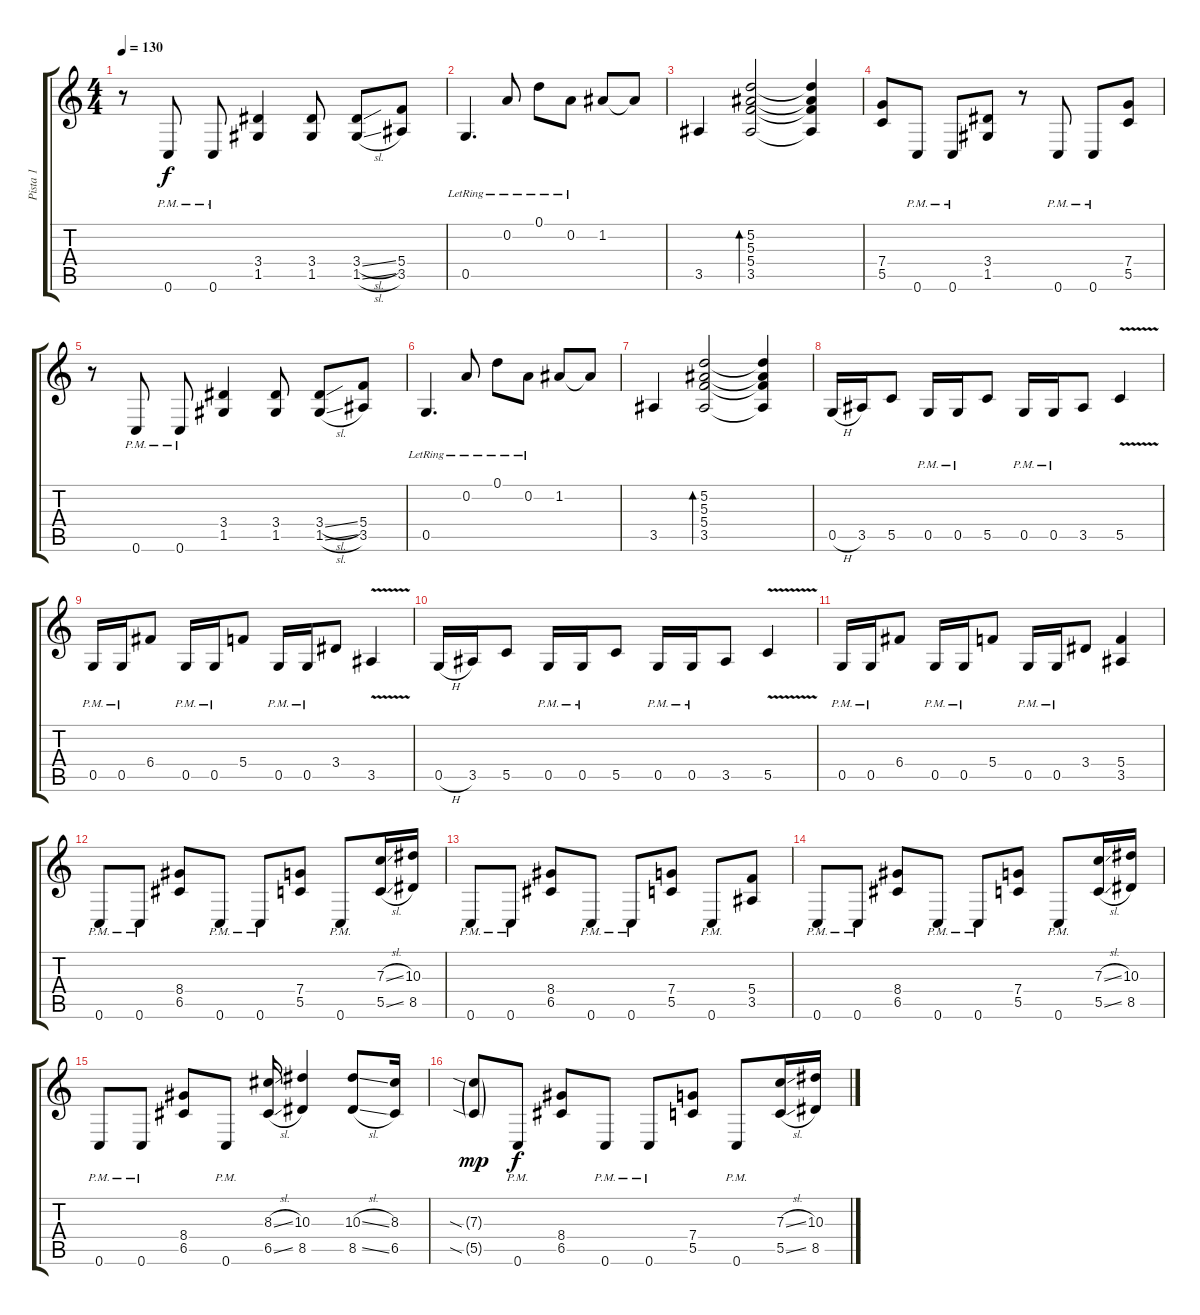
\track ("Pista 1" "Pista 1") {instrument distortionguitar}
\staff {score tabs}
\tuning (D4 A3 F3 C3 G2 C2) {hide}
\ts (4 4)
\tempo 130
\clef g2
\ks c
r.8{dy f} 0.6{pm}.8 0.6{pm}.8 (3.4 1.5).4 (3.4 1.5).8 (3.4{sl} 1.5{sl}).8 (5.4 3.5).8 |
0.5{lr}.4{d} 0.2{lr}.8 0.1{lr}.8 0.2{lr}.8 1.2.8 1.2{t}.8 |
3.5.4 (5.2 5.3 5.4 3.5).2{bd 480} (5.2{t} 5.3{t} 5.4{t} 3.5{t}).4 |
(7.4 5.5).8 0.6{pm}.8 0.6{pm}.8 (3.4 1.5).8 r.8 0.6{pm}.8 0.6{pm}.8 (7.4 5.5).8 |
r.8 0.6{pm}.8 0.6{pm}.8 (3.4 1.5).4 (3.4 1.5).8 (3.4{sl} 1.5{sl}).8 (5.4 3.5).8 |
0.5{lr}.4{d} 0.2{lr}.8 0.1{lr}.8 0.2{lr}.8 1.2.8 1.2{t}.8 |
3.5.4 (5.2 5.3 5.4 3.5).2{bd 480} (5.2{t} 5.3{t} 5.4{t} 3.5{t}).4 |
0.5{h}.16 3.5.16 5.5.8 0.5{pm}.16 0.5{pm}.16 5.5.8 0.5{pm}.16 0.5{pm}.16 3.5.8 5.5{v}.4 |
0.5{pm}.16 0.5{pm}.16 6.4.8 0.5{pm}.16 0.5{pm}.16 5.4.8 0.5{pm}.16 0.5{pm}.16 3.4.8 3.5{v}.4 |
0.5{h}.16 3.5.16 5.5.8 0.5{pm}.16 0.5{pm}.16 5.5.8 0.5{pm}.16 0.5{pm}.16 3.5.8 5.5{v}.4 |
0.5{pm}.16 0.5{pm}.16 6.4.8 0.5{pm}.16 0.5{pm}.16 5.4.8 0.5{pm}.16 0.5{pm}.16 3.4.8 (5.4 3.5).4 |
0.6{pm}.8 0.6{pm}.8 (8.4 6.5).8 0.6{pm}.8 0.6{pm}.8 (7.4 5.5).8 0.6{pm}.8 (7.3{sl} 5.5{sl}).16 (10.3 8.5).16 |
0.6{pm}.8 0.6{pm}.8 (8.4 6.5).8 0.6{pm}.8 0.6{pm}.8 (7.4 5.5).8 0.6{pm}.8 (5.4 3.5).8 |
0.6{pm}.8 0.6{pm}.8 (8.4 6.5).8 0.6{pm}.8 0.6{pm}.8 (7.4 5.5).8 0.6{pm}.8 (7.3{sl} 5.5{sl}).16 (10.3 8.5).16 |
0.6{pm}.8 0.6{pm}.8 (8.4 6.5).8 0.6{pm}.8 (8.3{sl} 6.5{sl}).16 (10.3 8.5).4 (10.3{sl} 8.5{sl}).8 (8.3 6.5).16 |
(7.3{sia g} 5.5{sia g}).8{dy mp} 0.6{pm}.8{dy f} (8.4 6.5).8 0.6{pm}.8 0.6{pm}.8 (7.4 5.5).8 0.6{pm}.8 (7.3{sl} 5.5{sl}).16 (10.3 8.5).16
